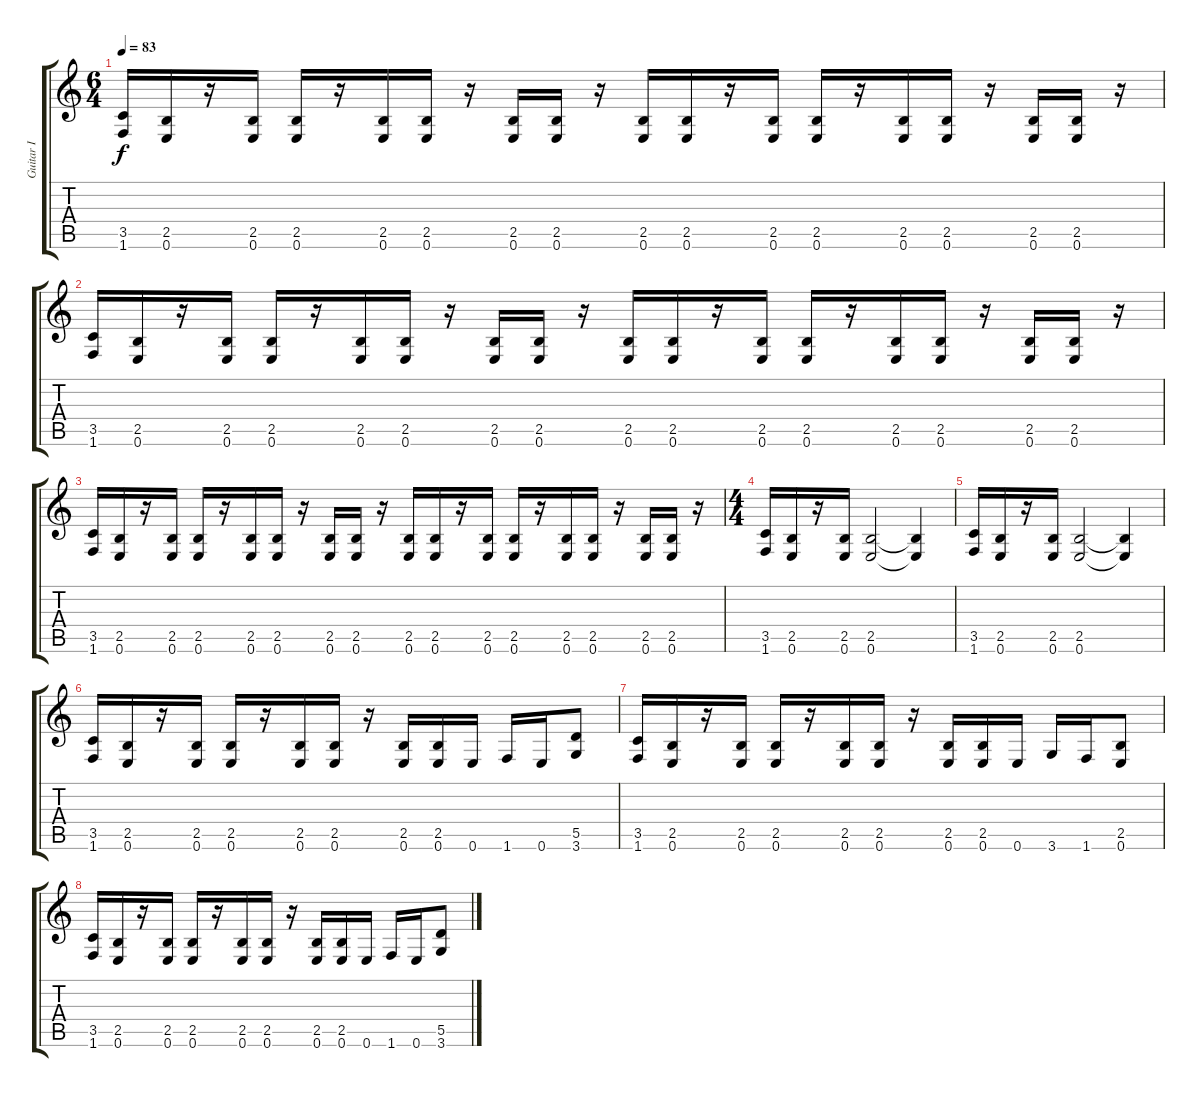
\track ("Guitar I" "Guitar I") {instrument distortionguitar}
\staff {score tabs}
\tuning (E4 B3 G3 D3 A2 E2) {hide}
\ts (6 4)
\tempo 83
\clef g2
\ks c
(3.5 1.6).16{dy f} (2.5 0.6).16 r.16 (2.5 0.6).16 (2.5 0.6).16 r.16 (2.5 0.6).16 (2.5 0.6).16 r.16 (2.5 0.6).16 (2.5 0.6).16 r.16 (2.5 0.6).16 (2.5 0.6).16 r.16 (2.5 0.6).16 (2.5 0.6).16 r.16 (2.5 0.6).16 (2.5 0.6).16 r.16 (2.5 0.6).16 (2.5 0.6).16 r.16 |
(3.5 1.6).16 (2.5 0.6).16 r.16 (2.5 0.6).16 (2.5 0.6).16 r.16 (2.5 0.6).16 (2.5 0.6).16 r.16 (2.5 0.6).16 (2.5 0.6).16 r.16 (2.5 0.6).16 (2.5 0.6).16 r.16 (2.5 0.6).16 (2.5 0.6).16 r.16 (2.5 0.6).16 (2.5 0.6).16 r.16 (2.5 0.6).16 (2.5 0.6).16 r.16 |
(3.5 1.6).16 (2.5 0.6).16 r.16 (2.5 0.6).16 (2.5 0.6).16 r.16 (2.5 0.6).16 (2.5 0.6).16 r.16 (2.5 0.6).16 (2.5 0.6).16 r.16 (2.5 0.6).16 (2.5 0.6).16 r.16 (2.5 0.6).16 (2.5 0.6).16 r.16 (2.5 0.6).16 (2.5 0.6).16 r.16 (2.5 0.6).16 (2.5 0.6).16 r.16 |
\ts (4 4)
(3.5 1.6).16 (2.5 0.6).16 r.16 (2.5 0.6).16 (2.5 0.6).2 (2.5{t} 0.6{t}).4 |
(3.5 1.6).16 (2.5 0.6).16 r.16 (2.5 0.6).16 (2.5 0.6).2 (2.5{t} 0.6{t}).4 |
(3.5 1.6).16 (2.5 0.6).16 r.16 (2.5 0.6).16 (2.5 0.6).16 r.16 (2.5 0.6).16 (2.5 0.6).16 r.16 (2.5 0.6).16 (2.5 0.6).16 0.6.16 1.6.16 0.6.16 (5.5 3.6).8 |
(3.5 1.6).16 (2.5 0.6).16 r.16 (2.5 0.6).16 (2.5 0.6).16 r.16 (2.5 0.6).16 (2.5 0.6).16 r.16 (2.5 0.6).16 (2.5 0.6).16 0.6.16 3.6.16 1.6.16 (2.5 0.6).8 |
(3.5 1.6).16 (2.5 0.6).16 r.16 (2.5 0.6).16 (2.5 0.6).16 r.16 (2.5 0.6).16 (2.5 0.6).16 r.16 (2.5 0.6).16 (2.5 0.6).16 0.6.16 1.6.16 0.6.16 (5.5 3.6).8
